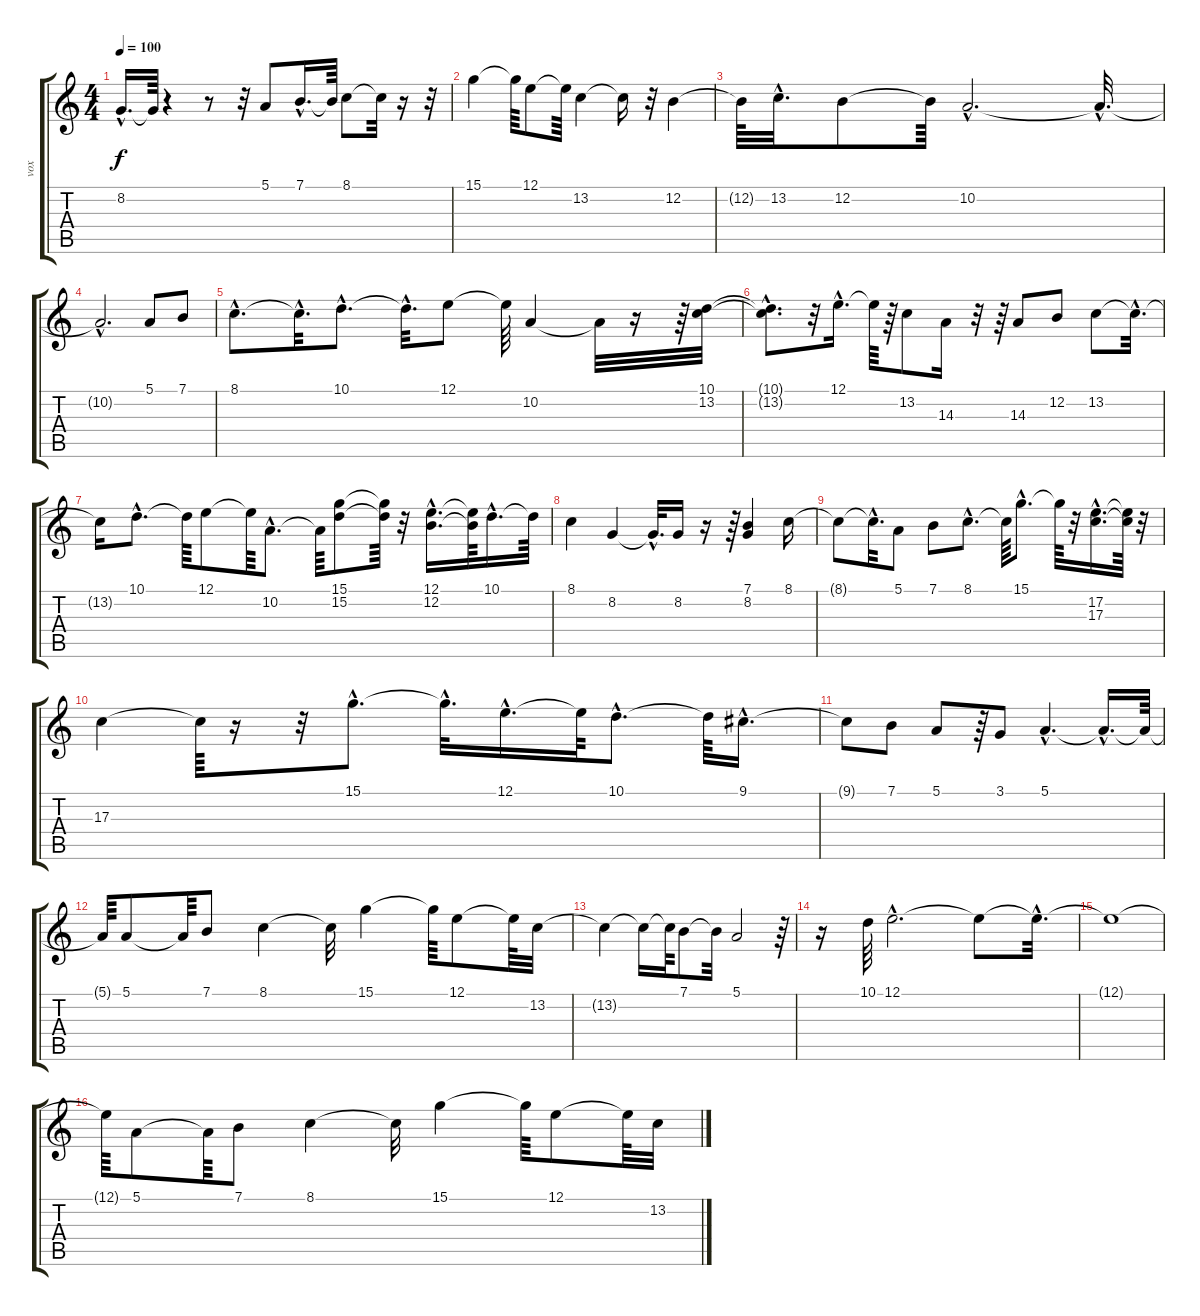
\track ("vox" "vox") {instrument lead7fifths}
\staff {score tabs}
\tuning (E4 B3 G3 D3 A2 E2) {hide}
\ts (4 4)
\tempo 100
\clef g2
\ks c
8.2{hac t}.16{d dy f} 8.2{t}.64 r.4 r.8 r.32 5.1.8 7.1{hac}.16{d} 7.1{t}.64 8.1.8 8.1{t}.32 r.16 r.32 |
15.1.4 15.1{t}.64 12.1.8 12.1{t}.64 13.2.4 13.2{t}.16 r.32 12.2.4 |
12.2{t}.64 13.2{hac}.32{d} 12.2.8 12.2{t}.64 10.2{hac}.2{d} 10.2{hac t}.32{d} |
10.2{hac t}.2{d} 5.1.8 7.1.8 |
8.1{hac}.8{d} 8.1{hac t}.32{d} 10.1{hac}.8{d} 10.1{hac t}.32{d} 12.1.8 12.1{t}.64 10.2.4 10.2{t}.32 r.16 r.64 (10.1 13.2).32 |
(10.1{hac t} 13.2{hac t}).8{d} r.32 12.1{hac}.16{d} 12.1{t}.64 r.64 13.2.8 14.3.16 r.32 r.64 14.3.8 12.2.8 13.2.8 13.2{hac t}.32{d} |
13.2{t}.16 10.1{hac}.8{d} 10.1{t}.64 12.1.8 12.1{t}.64 10.2{hac}.8{d} 10.2{t}.64 (15.1 15.2).8 (15.1{t} 15.2{t}).64 r.32 (12.1{hac} 12.2{hac}).16{d} (12.1{t} 12.2{t}).64 10.1{hac}.16{d} 10.1{t}.64 |
8.1.4 8.2.4 8.2{hac t}.32{d} 8.2.16 r.16 r.64 (7.1 8.2).4 8.1.16 |
8.1{t}.8 8.1{hac t}.32{d} 5.1.8 7.1.8 8.1{hac}.8{d} 8.1{t}.64 15.1{hac}.8{d} 15.1{t}.64 r.32 (17.2{hac} 17.3{hac}).16{d} (17.2{t} 17.3{t}).64 r.32 |
17.3.4 17.3{t}.64 r.16 r.32 15.1{hac}.8{d} 15.1{hac t}.32{d} 12.1{hac}.16{d} 12.1{t}.64 10.1{hac}.8{d} 10.1{t}.64 9.1{hac}.16{d} |
9.1{t}.8 7.1.8 5.1.8 r.64 3.1.8 5.1{hac}.4{d} 5.1{hac t}.16{d} 5.1{t}.64 |
5.1{t}.64 5.1.8 5.1{t}.64 7.1.8 8.1.4 8.1{t}.32 15.1.4 15.1{t}.64 12.1.8 12.1{t}.64 13.2.32 |
13.2{t}.4 13.2{t}.16 13.2{t}.64 7.1.8 7.1{t}.32 5.1.2 r.64 |
r.16 10.1.64 12.1{hac}.2{d} 12.1{t}.8 12.1{hac t}.32{d} |
12.1{t}.1 |
12.1{t}.64 5.1.8 5.1{t}.64 7.1.8 8.1.4 8.1{t}.32 15.1.4 15.1{t}.64 12.1.8 12.1{t}.64 13.2.32
